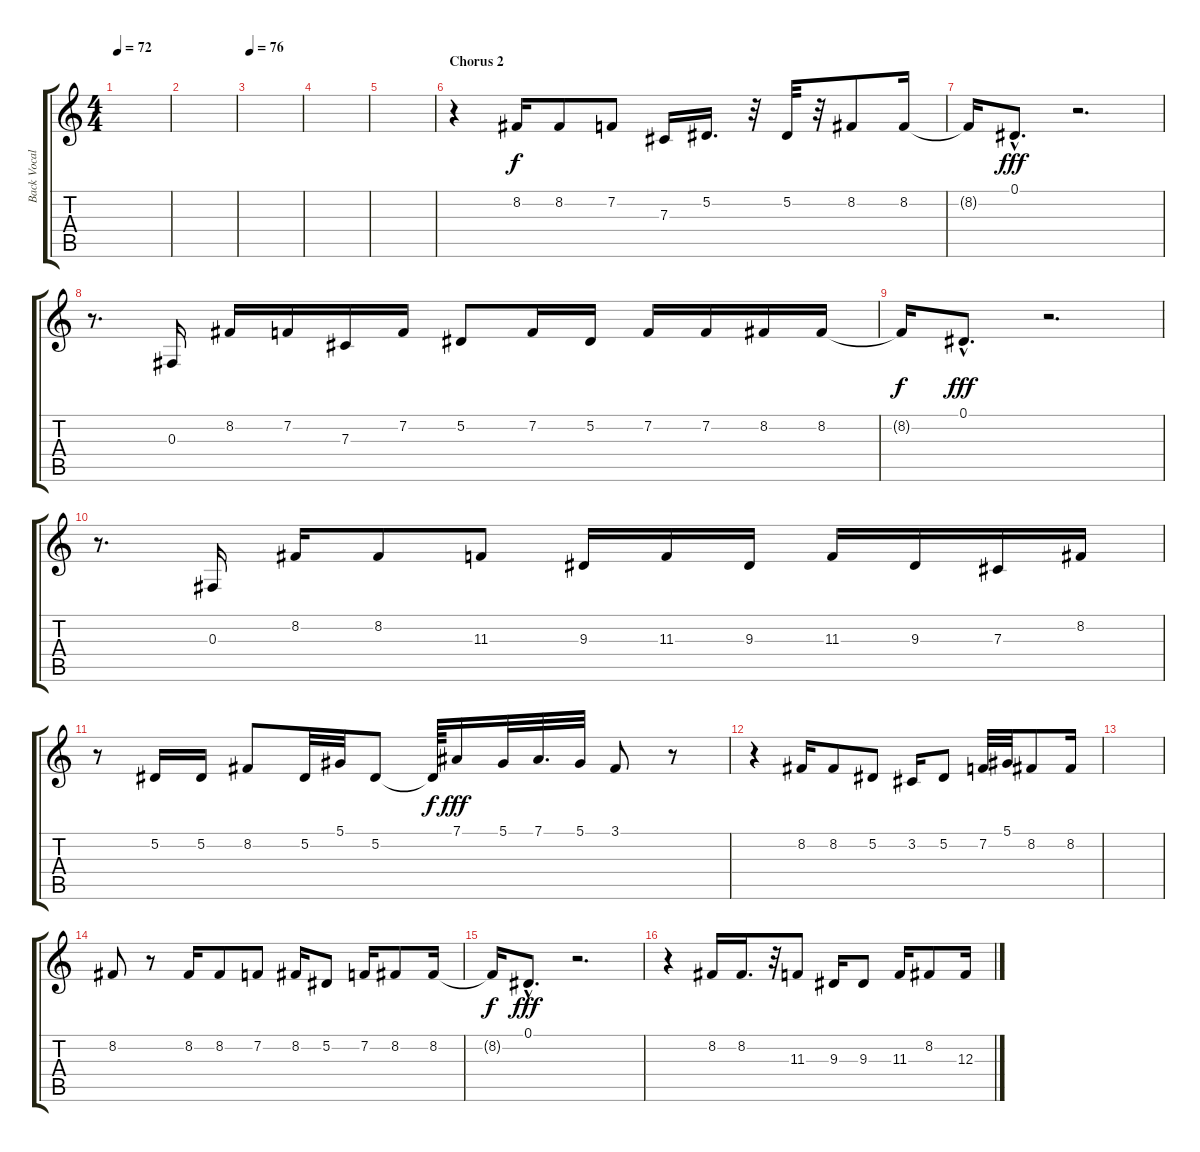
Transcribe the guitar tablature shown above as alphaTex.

\track ("Back Vocal (Duff, Gilby)" "Back Vocal") {instrument lead3calliope}
\staff {score tabs}
\tuning (Eb4 Bb3 Gb3 Db3 Ab2 Eb2) {hide}
\ts (4 4)
\tempo 72
\clef g2
\ks c
|
|
\tempo 76
|
|
|
\section ("" "Chorus 2")
r.4 8.2.16 8.2.8 7.2.8 7.3.16 5.2.16{d} r.32 5.2.32 r.32 8.2.8 8.2.16 |
8.2{t}.16{dy f} 0.1{hac}.8{d dy fff} r.2{d} |
r.8{d} 0.3.16 8.2.16 7.2.16 7.3.16 7.2.16 5.2.8 7.2.16 5.2.16 7.2.16 7.2.16 8.2.16 8.2.16 |
8.2{t}.16{dy f} 0.1{hac}.8{d dy fff} r.2{d} |
r.8{d} 0.3.16 8.2.16 8.2.8 11.3.8 9.3.16 11.3.16 9.3.16 11.3.16 9.3.16 7.3.16 8.2.16 |
r.8 5.2.16 5.2.16 8.2.8 5.2.32 5.1.32 5.2.8 5.2{t}.64{dy f} 7.1.16{dy fff} 5.1.32 7.1.32{d} 5.1.32 3.1.8 r.8 |
r.4 8.2.16 8.2.8 5.2.8 3.2.16 5.2.8 7.2.32 5.1.32 8.2.8 8.2.16 |
|
8.2.8 r.8 8.2.16 8.2.8 7.2.8 8.2.16 5.2.8 7.2.16 8.2.8 8.2.16 |
8.2{t}.16{dy f} 0.1{hac}.8{d dy fff} r.2{d} |
r.4 8.2.16 8.2.16{d} r.32 11.3.8 9.3.16 9.3.8 11.3.16 8.2.8 12.3.16
